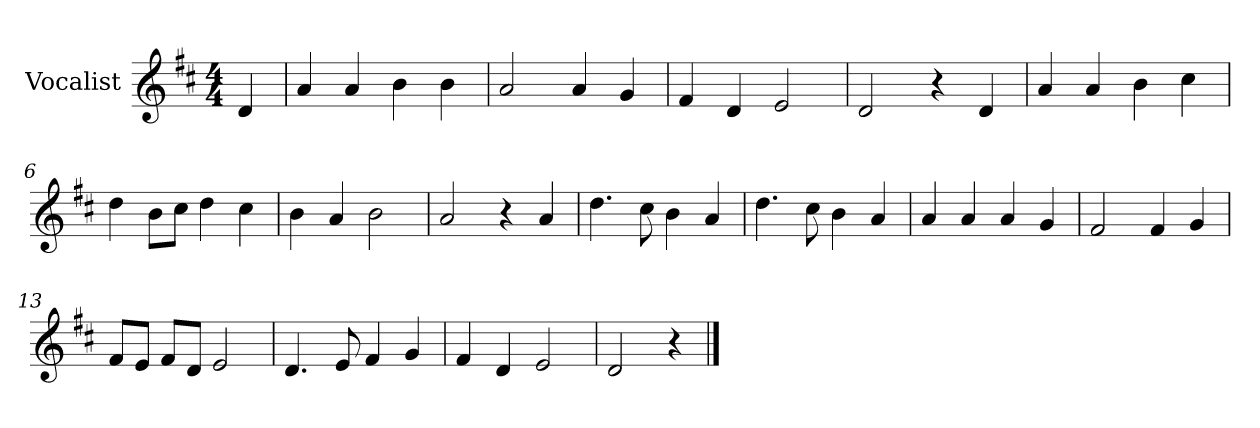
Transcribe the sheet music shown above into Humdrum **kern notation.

**kern
*part1
*staff1
*I"Vocalist
*k[f#c#]
*D:
*M4/4
=
4d
=1
4a
4a
4b
4b
=2
2a
4a
4g
=3
4f#
4d
2e
=4
2d
4r
4d
=5
4a
4a
4b
4cc#
=6
4dd
8bL
8cc#J
4dd
4cc#
=7
4b
4a
2b
=8
2a
4r
4a
=9
4.dd
8cc#
4b
4a
=10
4.dd
8cc#
4b
4a
=11
4a
4a
4a
4g
=12
2f#
4f#
4g
=13
8f#L
8eJ
8f#L
8dJ
2e
=14
4.d
8e
4f#
4g
=15
4f#
4d
2e
=16
2d
4r
==
*-
